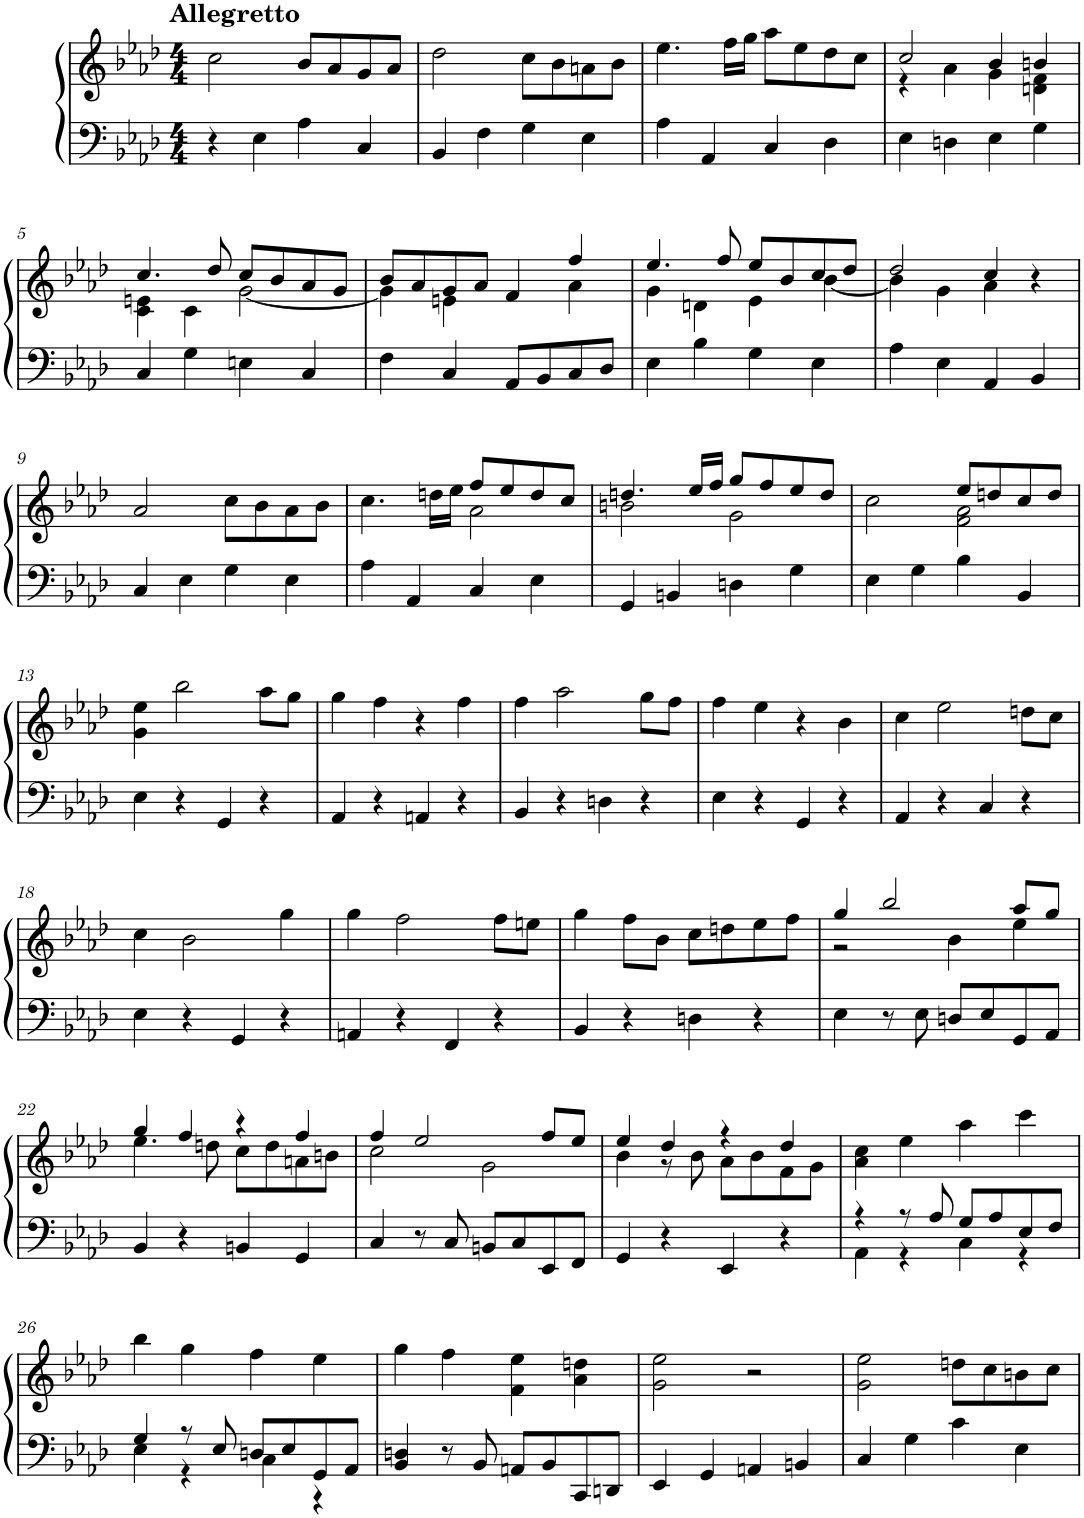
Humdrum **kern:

**kern	**kern
*part1	*part1
*staff2	*staff1
*I"Piano	*
*I'Pno.	*
*clefF4	*clefG2
*k[b-e-a-d-]	*k[b-e-a-d-]
*M4/4	*M4/4
=1	=1
!	!LO:TX:a:B:t=Allegretto
4r	2cc\
4E-\	.
4A-\	8b-/L
.	8a-/
4C/	8g/
.	8a-/J
=2	=2
4BB-/	2dd-\
4F\	.
4G\	8cc\L
.	8b-\
4E-\	8an\
.	8b-\J
=3	=3
4A-\	4.ee-\
4AA-/	.
.	16ff\LL
.	16gg\JJ
4C/	8aa-\L
.	8ee-\
4D-\	8dd-\
.	8cc\J
=4	=4
*	*^
4E-\	2cc/	4r
4Dn\	.	4a-\
4E-\	4b-/	4g\
4G\	4bn/	4dn\ 4f\
!!LO:LB:g=z	!!
=5	=5	=5
4C/	4.cc/	4c\ 4en\
4G\	.	4c\
.	8dd-/	.
4En\	8cc/L	[2g\
.	8b-/	.
4C/	8a-/	.
.	8g/J	.
=6	=6	=6
4F\	8b-/L	4g\]
.	8a-/	.
4C/	8g/	4en\
.	8a-/J	.
8AA-/L	4f/	4ryy
8BB-/	.	.
8C/	4ff/	4a-\
8D-/J	.	.
=7	=7	=7
4E-\	4.ee-/	4g\
4B-\	.	4dn\
.	8ff/	.
4G\	8ee-/L	4e-\
.	8b-/	.
4E-\	8cc/	[4b-\
.	8dd-/J	.
=8	=8	=8
4A-\	2dd-/	4b-\]
4E-\	.	4g\
4AA-/	4cc/	4a-\
4BB-/	4r	4ryy
*	*v	*v
!!LO:LB:g=z
=9	=9
4C/	2a-/
4E-\	.
4G\	8cc\L
.	8b-\
4E-\	8a-\
.	8b-\J
=10	=10
*	*^
4A-\	4.cc\	2ryy
4AA-/	.	.
.	16ddn\LL	.
.	16ee-\JJ	.
4C/	8ff/L	2a-\
.	8ee-/	.
4E-\	8dd/	.
.	8cc/J	.
=11	=11	=11
4GG/	4.ddn/	2bn\
4BBn/	.	.
.	16ee-/LL	.
.	16ff/JJ	.
4Dn\	8gg/L	2g\
.	8ff/	.
4G\	8ee-/	.
.	8dd/J	.
=12	=12	=12
4E-\	2cc\	2ryy
4G\	.	.
4B-\	8ee-/L	2f\ 2a-\
.	8ddn/	.
4BB-/	8cc/	.
.	8dd/J	.
*	*v	*v
!!LO:LB:g=z
=13	=13
4E-\	4g\ 4ee-\
4r	2bb-\
4GG/	.
4r	8aa-\L
.	8gg\J
=14	=14
4AA-/	4gg\
4r	4ff\
4AAn/	4r
4r	4ff\
=15	=15
4BB-/	4ff\
4r	2aa-\
4Dn\	.
4r	8gg\L
.	8ff\J
=16	=16
4E-\	4ff\
4r	4ee-\
4GG/	4r
4r	4b-\
=17	=17
4AA-/	4cc\
4r	2ee-\
4C/	.
4r	8ddn\L
.	8cc\J
!!LO:LB:g=z
=18	=18
4E-\	4cc\
4r	2b-\
4GG/	.
4r	4gg\
=19	=19
4AAn/	4gg\
4r	2ff\
4FF/	.
4r	8ff\L
.	8een\J
=20	=20
4BB-/	4gg\
4r	8ff\L
.	8b-\J
4Dn\	8cc\L
.	8ddn\
4r	8ee-\
.	8ff\J
=21	=21
*	*^
4E-\	4gg/	2r
8r	2bb-/	.
8E-\	.	.
8Dn/L	.	4b-\
8E-/	.	.
8GG/	8aa-/L	4ee-\
8AA-/J	8gg/J	.
!!LO:LB:g=z	!!
=22	=22	=22
4BB-/	4gg/	4.ee-\
4r	4ff/	.
.	.	8ddn\
4BBn/	4r	8cc\L
.	.	8dd\
4GG/	4ff/	8an\
.	.	8bn\J
=23	=23	=23
4C/	4ff/	2cc\
8r	2ee-/	.
8C/	.	.
8BBn/L	.	2g\
8C/	.	.
8EE-/	8ff/L	.
8FF/J	8ee-/J	.
=24	=24	=24
4GG/	4ee-/	4b-\
4r	4dd-/	8r
.	.	8b-\
4EE-/	4r	8a-\L
.	.	8b-\
4r	4dd-/	8f\
.	.	8g\J
*	*v	*v
=25	=25
*^	*
4r	4AA-\	4a-\ 4cc\
8r	4r	4ee-\
8A-/	.	.
8G/L	4C\	4aa-\
8A-/	.	.
8E-/	4r	4ccc\
8F/J	.	.
!!LO:LB:g=z
=26	=26	=26
4G/	4E-\	4bb-\
8r	4r	4gg\
8E-/	.	.
8Dn/L	4C\	4ff\
8E-/	.	.
8GG/	4r	4ee-\
8AA-/J	.	.
*v	*v	*
=27	=27
4BB-/ 4Dn/	4gg\
8r	4ff\
8BB-/	.
8AAn/L	4f\ 4ee-\
8BB-/	.
8CC/	4a-\ 4ddn\
8DDn/J	.
=28	=28
4EE-/	2g\ 2ee-\
4GG/	.
4AAn/	2r
4BBn/	.
=29	=29
4C/	2g\ 2ee-\
4G\	.
4c\	8ddn\L
.	8cc\
4E-\	8bn\
.	8cc\J
=	=
*-	*-
